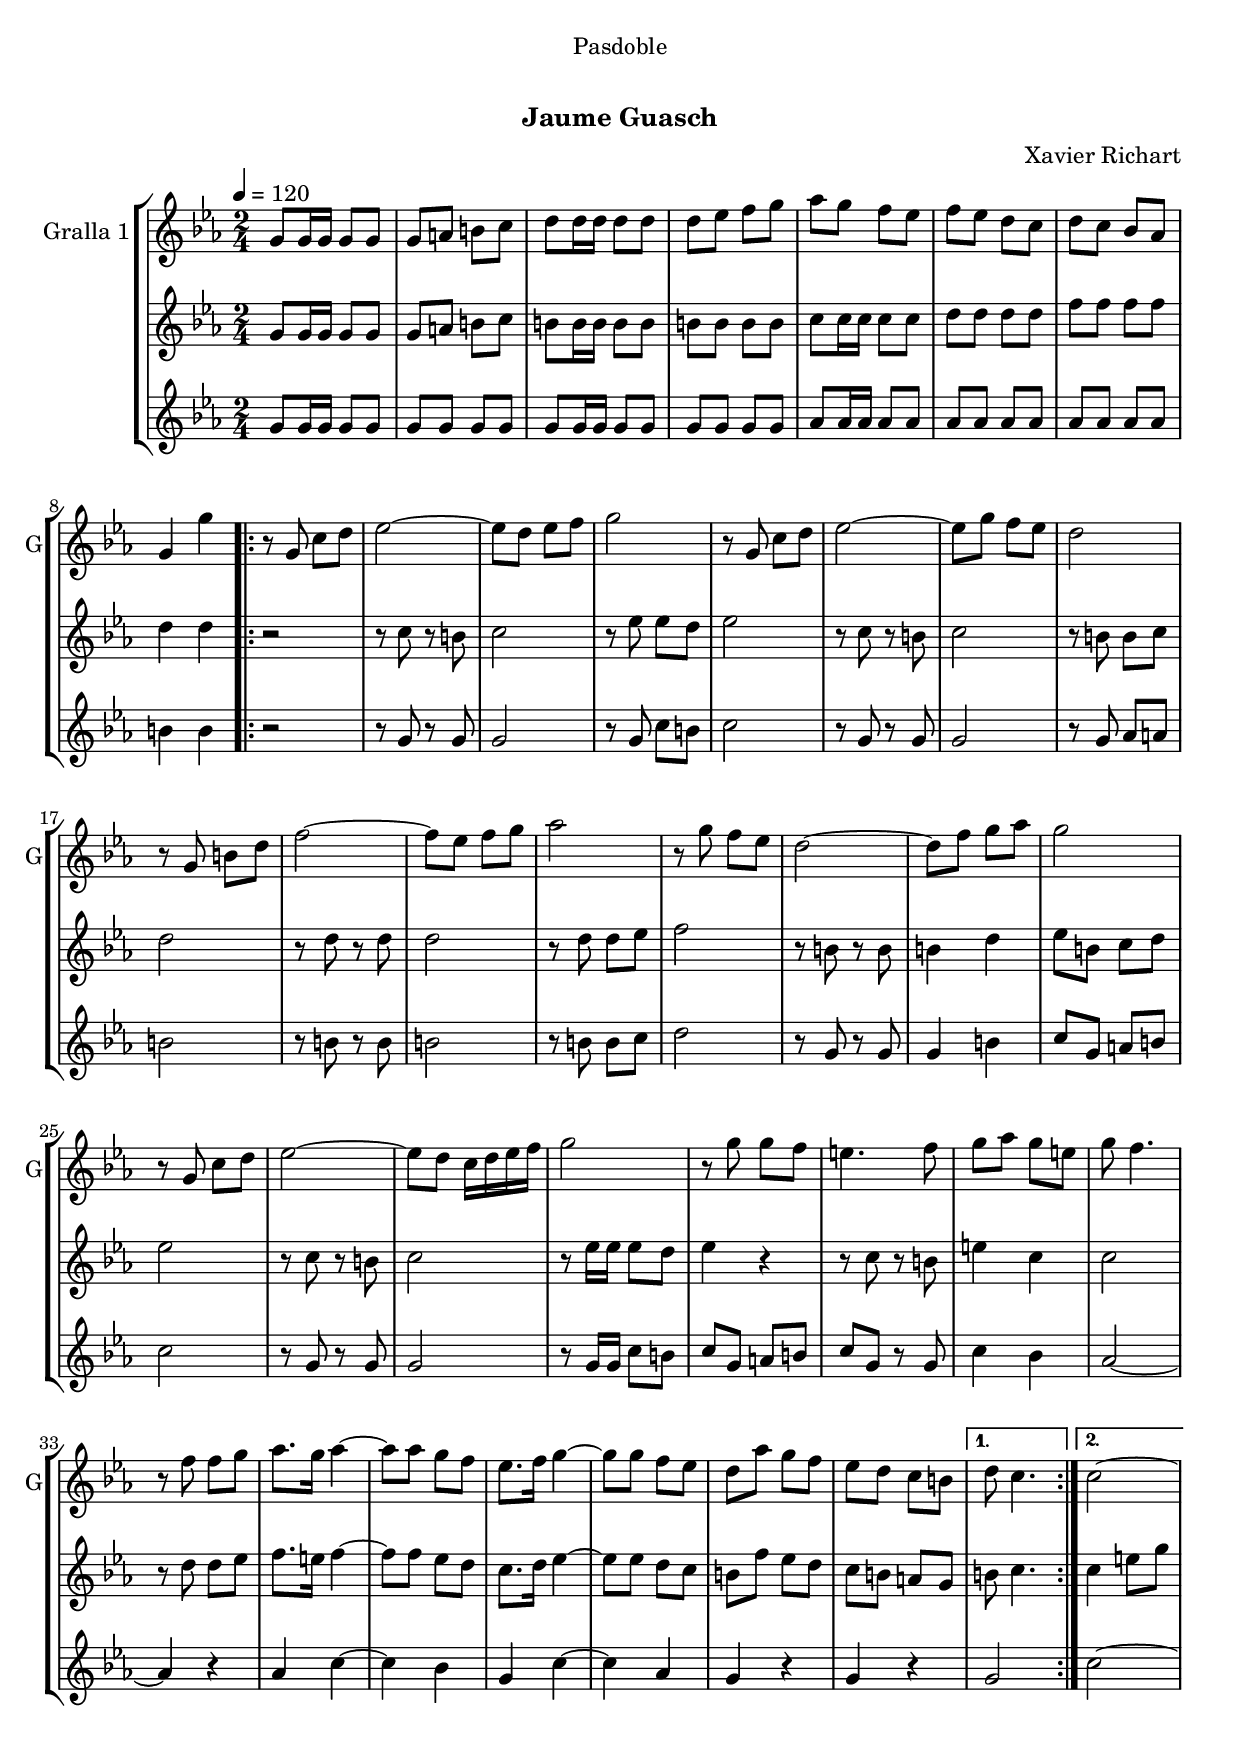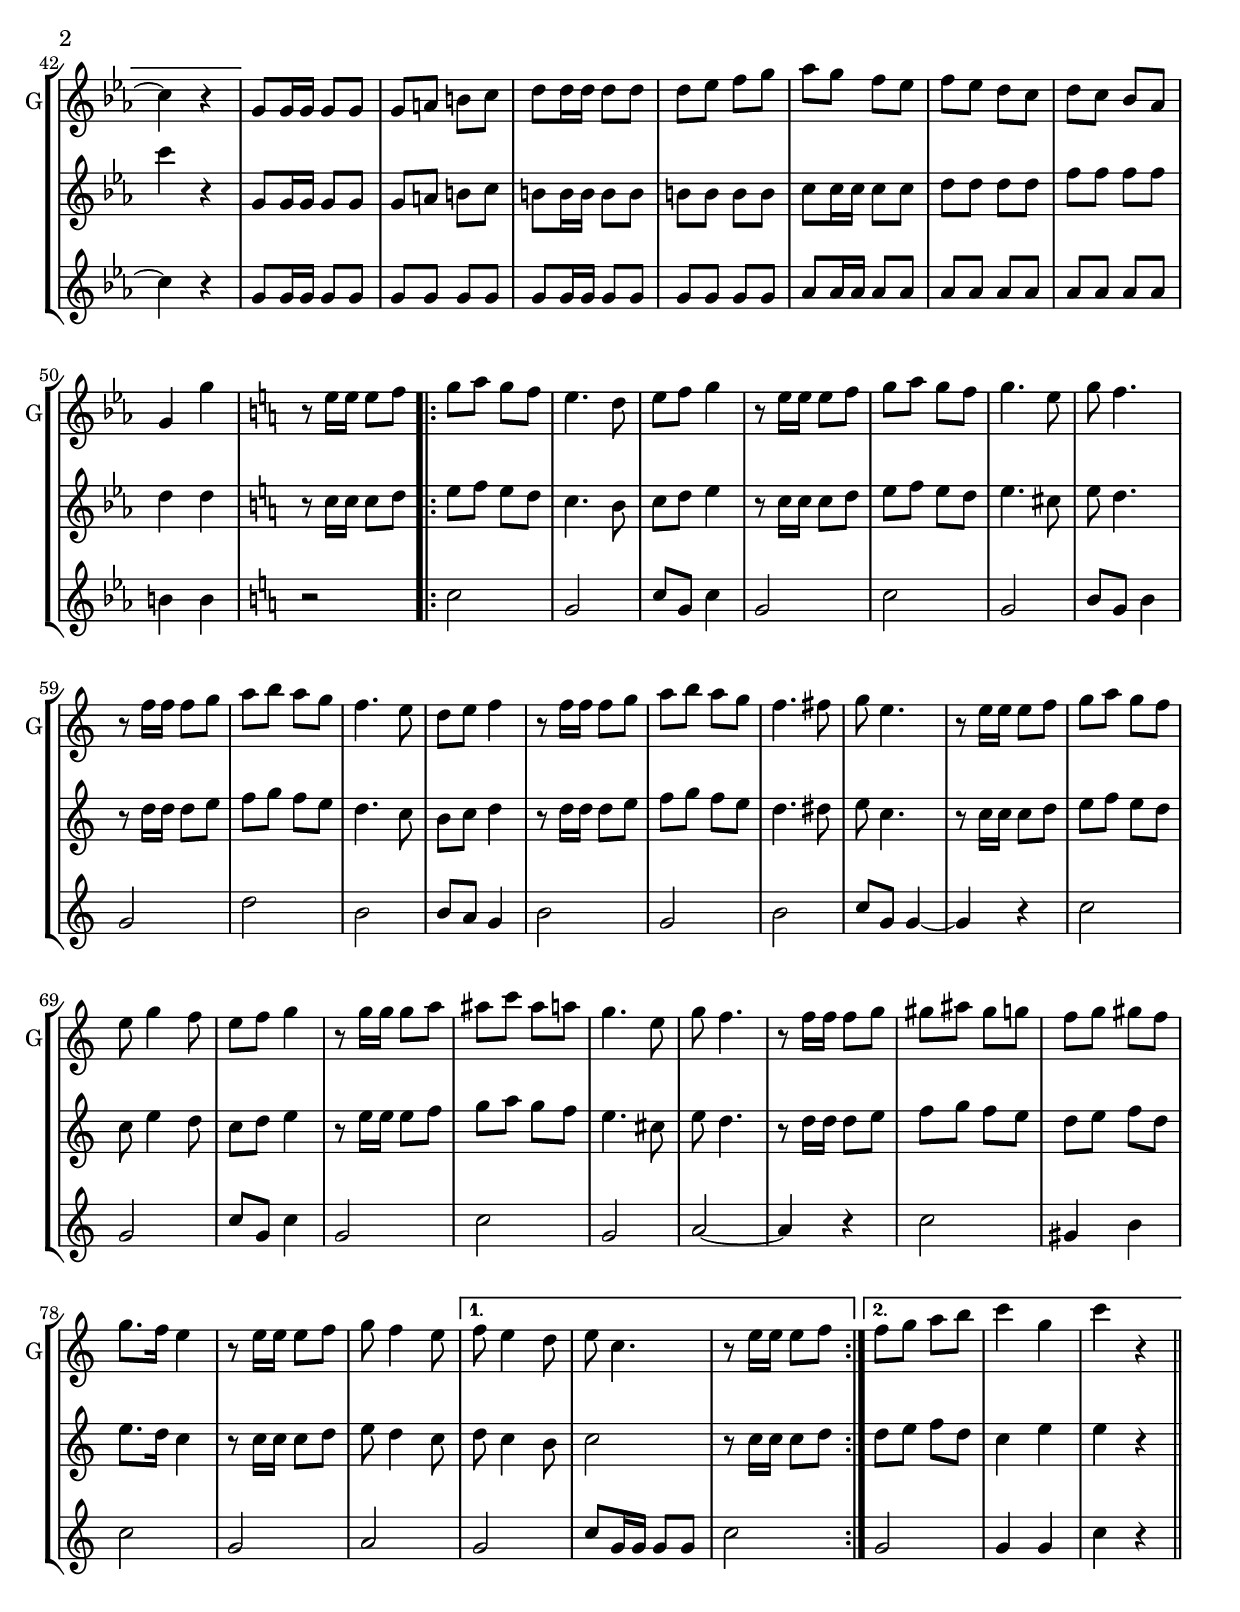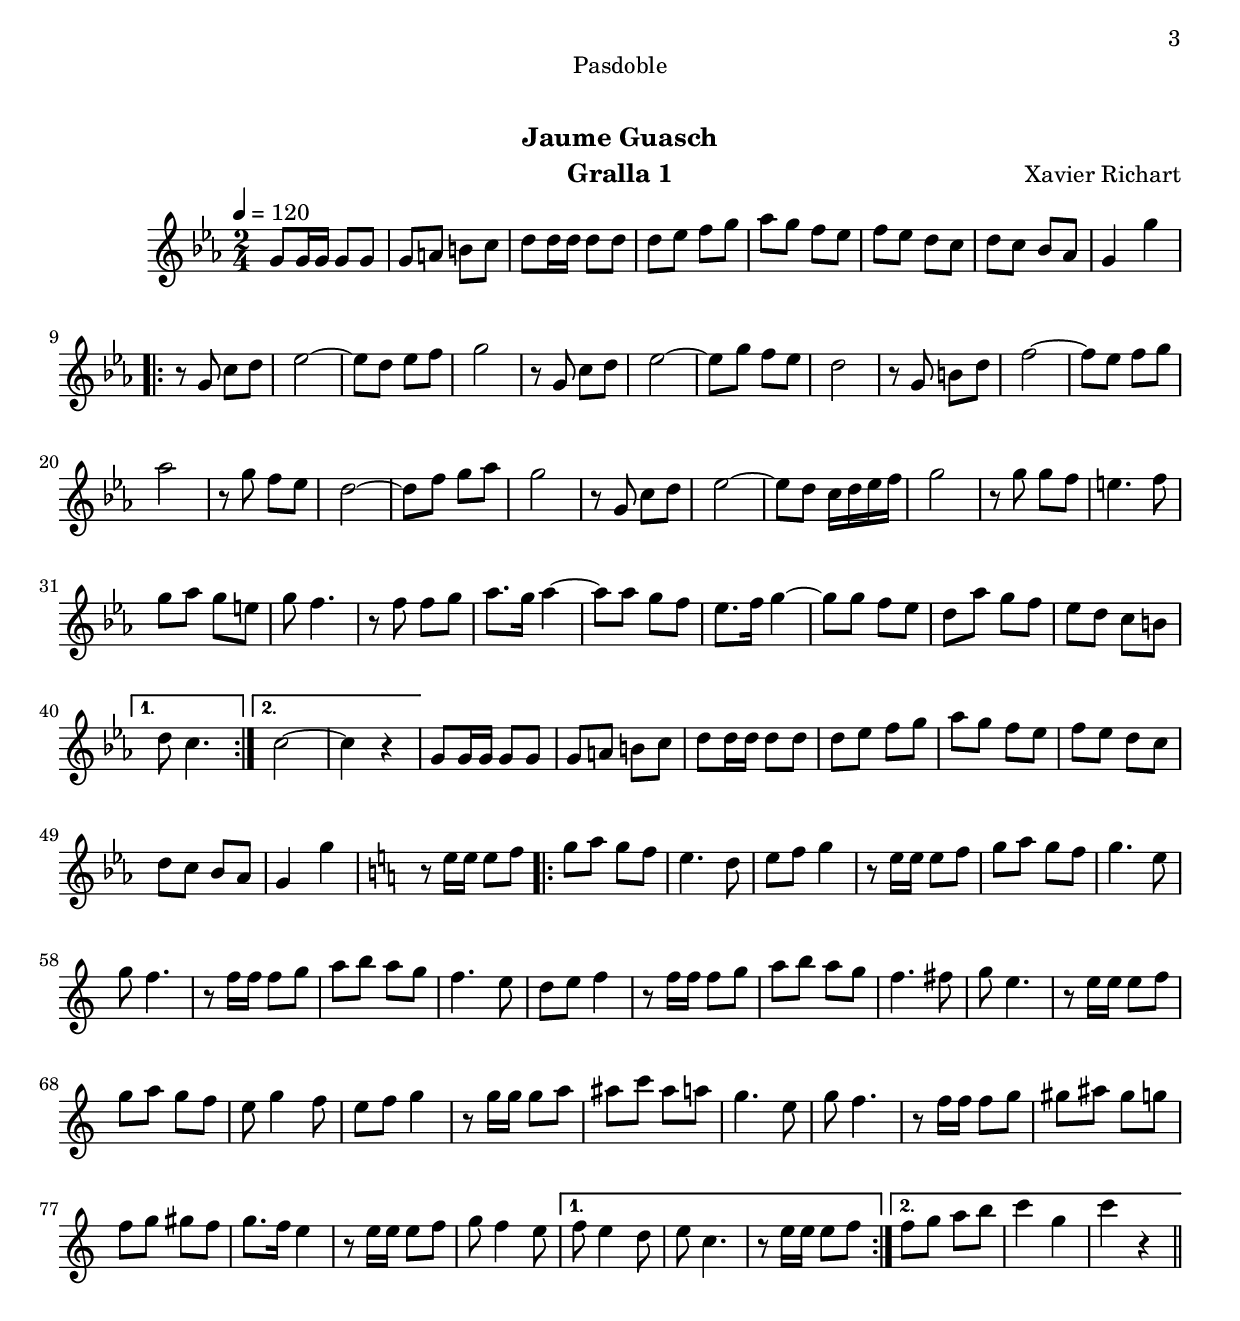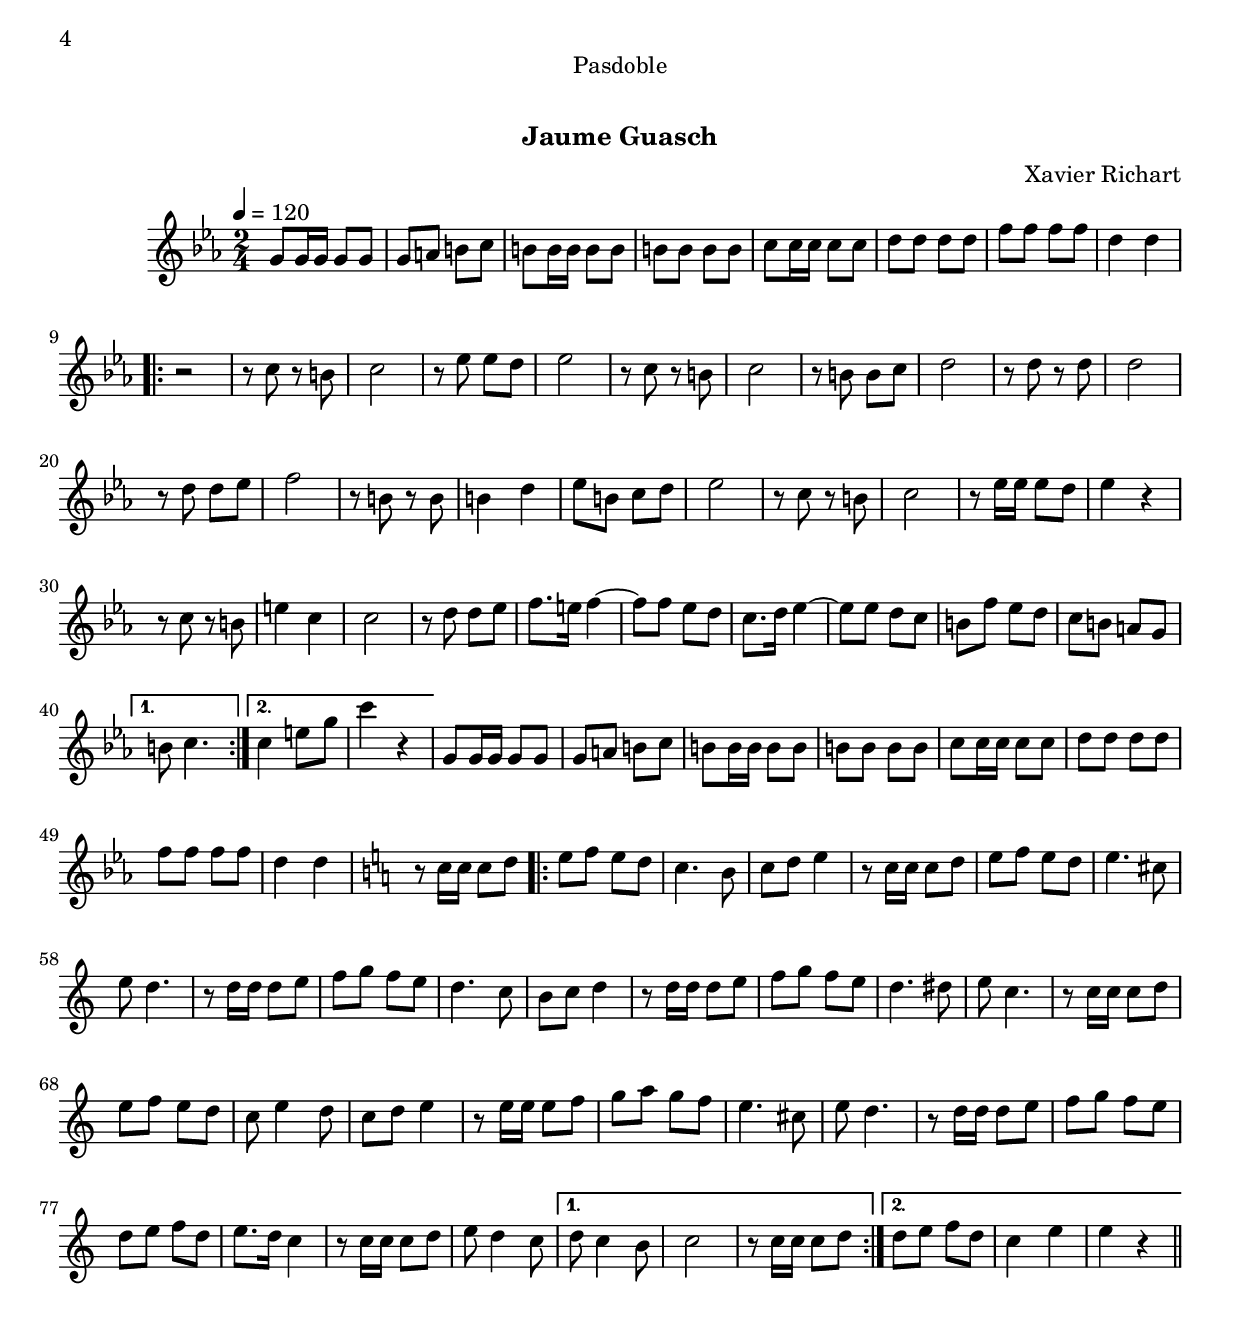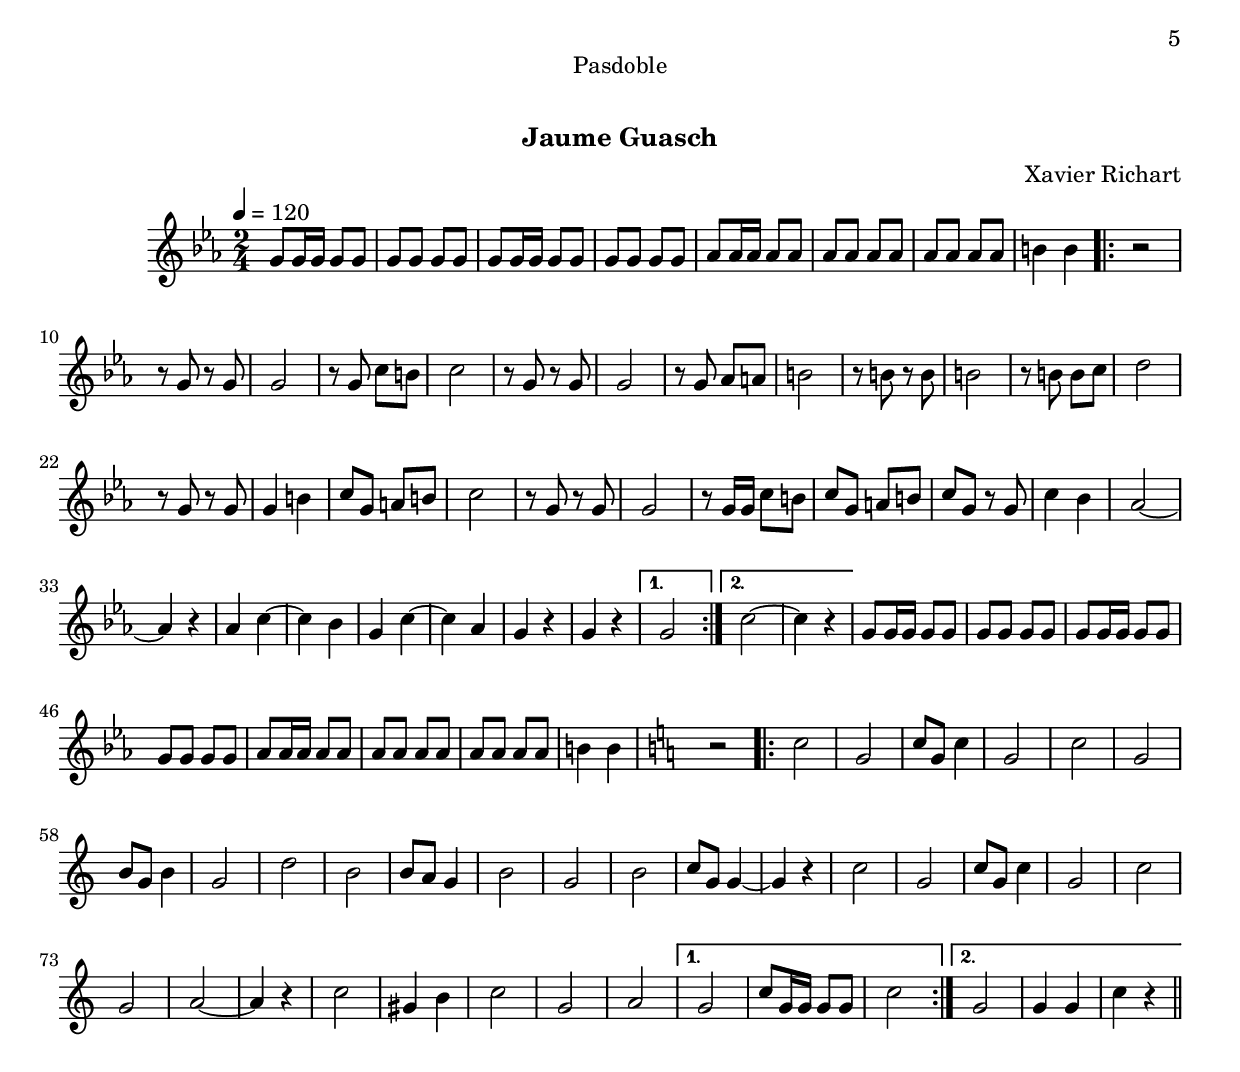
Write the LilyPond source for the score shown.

\version "2.22.1"

\header {
  dedication="Pasdoble"
  title="  "
  subtitle="Jaume Guasch"
  subsubtitle=""
  poet=""
  meter=""
  piece=""
  composer="Xavier Richart"
  arranger=""
  opus=""
  instrument=""
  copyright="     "
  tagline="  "
}

liniaroAa =
\relative g'
{
  \tempo 4=120
  \clef treble
  \key ees \major
  \time 2/4
  g8 g16 g g8 g  |
  g8 a b c  |
  d8 d16 d d8 d  |
  d8 ees f g  |
  %05
  aes8 g f ees  |
  f8 ees d c  |
  d8 c bes aes  |
  g4 g'  |
  \repeat volta 2 { r8 g, c d  |
  %10
  ees2 ~  |
  ees8 d ees f  |
  g2  |
  r8 g, c d  |
  ees2 ~  |
  %15
  ees8 g f ees  |
  d2  |
  r8 g, b d  |
  f2 ~  |
  f8 ees f g  |
  %20
  aes2  |
  r8 g f ees  |
  d2 ~  |
  d8 f g aes  |
  g2  |
  %25
  r8 g, c d  |
  ees2 ~  |
  ees8 d c16 d ees f  |
  g2  |
  r8 g g f  |
  %30
  e4. f8  |
  g8 aes g e  |
  g8 f4.  |
  r8 f f g  |
  aes8. g16 aes4 ~  |
  %35
  aes8 aes g f  |
  ees8. f16 g4 ~  |
  g8 g f ees  |
  d8 aes' g f  |
  ees8 d c b }
  %40
  \alternative { { d8 c4. }
  { c2 ~  |
  c4 r } }
  g8 g16 g g8 g  |
  g8 a b c  |
  %45
  d8 d16 d d8 d  |
  d8 ees f g  |
  aes8 g f ees  |
  f8 ees d c  |
  d8 c bes aes  |
  %50
  g4 g'  |
  \key c \major   r8 e16 e e8 f  |
  \repeat volta 2 { g8 a g f  |
  e4. d8  |
  e8 f g4  |
  %55
  r8 e16 e e8 f  |
  g8 a g f  |
  g4. e8  |
  g8 f4.  |
  r8 f16 f f8 g  |
  %60
  a8 b a g  |
  f4. e8  |
  d8 e f4  |
  r8 f16 f f8 g  |
  a8 b a g  |
  %65
  f4. fis8  |
  g8 e4.  |
  r8 e16 e e8 f  |
  g8 a g f  |
  e8 g4 f8  |
  %70
  e8 f g4  |
  r8 g16 g g8 a  |
  ais8 c ais a  |
  g4. e8  |
  g8 f4.  |
  %75
  r8 f16 f f8 g  |
  gis8 ais gis g  |
  f8 g gis f  |
  g8. f16 e4  |
  r8 e16 e e8 f  |
  %80
  g8 f4 e8 }
  \alternative { { f8 e4 d8  |
  e8 c4.  |
  r8 e16 e e8 f }
  { f8 g a b  |
  %85
  c4 g  |
  c4 r } } \bar "||"
}

liniaroAb =
\relative g'
{
  \tempo 4=120
  \clef treble
  \key ees \major
  \time 2/4
  g8 g16 g g8 g  |
  g8 a b c  |
  b8 b16 b b8 b  |
  b8 b b b  |
  %05
  c8 c16 c c8 c  |
  d8 d d d  |
  f8 f f f  |
  d4 d  |
  \repeat volta 2 { r2  |
  %10
  r8 c r b  |
  c2  |
  r8 ees ees d  |
  ees2  |
  r8 c r b  |
  %15
  c2  |
  r8 b b c  |
  d2  |
  r8 d r d  |
  d2  |
  %20
  r8 d d ees  |
  f2  |
  r8 b, r b  |
  b4 d  |
  ees8 b c d  |
  %25
  ees2  |
  r8 c r b  |
  c2  |
  r8 ees16 ees ees8 d  |
  ees4 r  |
  %30
  r8 c r b  |
  e4 c  |
  c2  |
  r8 d d ees  |
  f8. e16 f4 ~  |
  %35
  f8 f ees d  |
  c8. d16 ees4 ~  |
  ees8 ees d c  |
  b8 f' ees d  |
  c8 b a g }
  %40
  \alternative { { b8 c4. }
  { c4 e8 g  |
  c4 r } }
  g,8 g16 g g8 g  |
  g8 a b c  |
  %45
  b8 b16 b b8 b  |
  b8 b b b  |
  c8 c16 c c8 c  |
  d8 d d d  |
  f8 f f f  |
  %50
  d4 d  |
  \key c \major   r8 c16 c c8 d  |
  \repeat volta 2 { e8 f e d  |
  c4. b8  |
  c8 d e4  |
  %55
  r8 c16 c c8 d  |
  e8 f e d  |
  e4. cis8  |
  e8 d4.  |
  r8 d16 d d8 e  |
  %60
  f8 g f e  |
  d4. c8  |
  b8 c d4  |
  r8 d16 d d8 e  |
  f8 g f e  |
  %65
  d4. dis8  |
  e8 c4.  |
  r8 c16 c c8 d  |
  e8 f e d  |
  c8 e4 d8  |
  %70
  c8 d e4  |
  r8 e16 e e8 f  |
  g8 a g f  |
  e4. cis8  |
  e8 d4.  |
  %75
  r8 d16 d d8 e  |
  f8 g f e  |
  d8 e f d  |
  e8. d16 c4  |
  r8 c16 c c8 d  |
  %80
  e8 d4 c8 }
  \alternative { { d8 c4 b8  |
  c2  |
  r8 c16 c c8 d }
  { d8 e f d  |
  %85
  c4 e  |
  e4 r } } \bar "||"
}

liniaroAc =
\relative g'
{
  \tempo 4=120
  \clef treble
  \key ees \major
  \time 2/4
  g8 g16 g g8 g  |
  g8 g g g  |
  g8 g16 g g8 g  |
  g8 g g g  |
  %05
  aes8 aes16 aes aes8 aes  |
  aes8 aes aes aes  |
  aes8 aes aes aes  |
  b4 b  |
  \repeat volta 2 { r2  |
  %10
  r8 g r g  |
  g2  |
  r8 g c b  |
  c2  |
  r8 g r g  |
  %15
  g2  |
  r8 g aes a  |
  b2  |
  r8 b r b  |
  b2  |
  %20
  r8 b b c  |
  d2  |
  r8 g, r g  |
  g4 b  |
  c8 g a b  |
  %25
  c2  |
  r8 g r g  |
  g2  |
  r8 g16 g c8 b  |
  c8 g a b  |
  %30
  c8 g r g  |
  c4 bes  |
  aes2 ~  |
  aes4 r  |
  aes4 c ~  |
  %35
  c4 bes  |
  g4 c ~  |
  c4 aes  |
  g4 r  |
  g4 r }
  %40
  \alternative { { g2 }
  { c2 ~  |
  c4 r } }
  g8 g16 g g8 g  |
  g8 g g g  |
  %45
  g8 g16 g g8 g  |
  g8 g g g  |
  aes8 aes16 aes aes8 aes  |
  aes8 aes aes aes  |
  aes8 aes aes aes  |
  %50
  b4 b  |
  \key c \major   r2  |
  \repeat volta 2 { c2  |
  g2  |
  c8 g c4  |
  %55
  g2  |
  c2  |
  g2  |
  b8 g b4  |
  g2  |
  %60
  d'2  |
  b2  |
  b8 a g4  |
  b2  |
  g2  |
  %65
  b2  |
  c8 g g4 ~  |
  g4 r  |
  c2  |
  g2  |
  %70
  c8 g c4  |
  g2  |
  c2  |
  g2  |
  a2 ~  |
  %75
  a4 r  |
  c2  |
  gis4 b  |
  c2  |
  g2  |
  %80
  a2 }
  \alternative { { g2  |
  c8 g16 g g8 g  |
  c2 }
  { g2  |
  %85
  g4 g  |
  c4 r } } \bar "||"
}

\bookpart {
  \score {
    \new StaffGroup {
      \override Score.RehearsalMark #'self-alignment-X = #LEFT
      <<
        \new Staff \with {instrumentName = #"Gralla 1" shortInstrumentName = #"G"} \liniaroAa
        \new Staff \with {instrumentName = #"" shortInstrumentName = #" "} \liniaroAb
        \new Staff \with {instrumentName = #"" shortInstrumentName = #" "} \liniaroAc
      >>
    }
    \layout {}
  }
  \score { \unfoldRepeats
    \new StaffGroup {
      \override Score.RehearsalMark #'self-alignment-X = #LEFT
      <<
        \new Staff \with {instrumentName = #"Gralla 1" shortInstrumentName = #"G"} \liniaroAa
        \new Staff \with {instrumentName = #"" shortInstrumentName = #" "} \liniaroAb
        \new Staff \with {instrumentName = #"" shortInstrumentName = #" "} \liniaroAc
      >>
    }
    \midi {
      \set Staff.midiInstrument = "oboe"
      \set DrumStaff.midiInstrument = "drums"
    }
  }
}

\bookpart {
  \header {instrument="Gralla 1"}
  \score {
    \new StaffGroup {
      \override Score.RehearsalMark #'self-alignment-X = #LEFT
      <<
        \new Staff \liniaroAa
      >>
    }
    \layout {}
  }
  \score { \unfoldRepeats
    \new StaffGroup {
      \override Score.RehearsalMark #'self-alignment-X = #LEFT
      <<
        \new Staff \liniaroAa
      >>
    }
    \midi {
      \set Staff.midiInstrument = "oboe"
      \set DrumStaff.midiInstrument = "drums"
    }
  }
}

\bookpart {
  \header {instrument=""}
  \score {
    \new StaffGroup {
      \override Score.RehearsalMark #'self-alignment-X = #LEFT
      <<
        \new Staff \liniaroAb
      >>
    }
    \layout {}
  }
  \score { \unfoldRepeats
    \new StaffGroup {
      \override Score.RehearsalMark #'self-alignment-X = #LEFT
      <<
        \new Staff \liniaroAb
      >>
    }
    \midi {
      \set Staff.midiInstrument = "oboe"
      \set DrumStaff.midiInstrument = "drums"
    }
  }
}

\bookpart {
  \header {instrument=""}
  \score {
    \new StaffGroup {
      \override Score.RehearsalMark #'self-alignment-X = #LEFT
      <<
        \new Staff \liniaroAc
      >>
    }
    \layout {}
  }
  \score { \unfoldRepeats
    \new StaffGroup {
      \override Score.RehearsalMark #'self-alignment-X = #LEFT
      <<
        \new Staff \liniaroAc
      >>
    }
    \midi {
      \set Staff.midiInstrument = "oboe"
      \set DrumStaff.midiInstrument = "drums"
    }
  }
}

